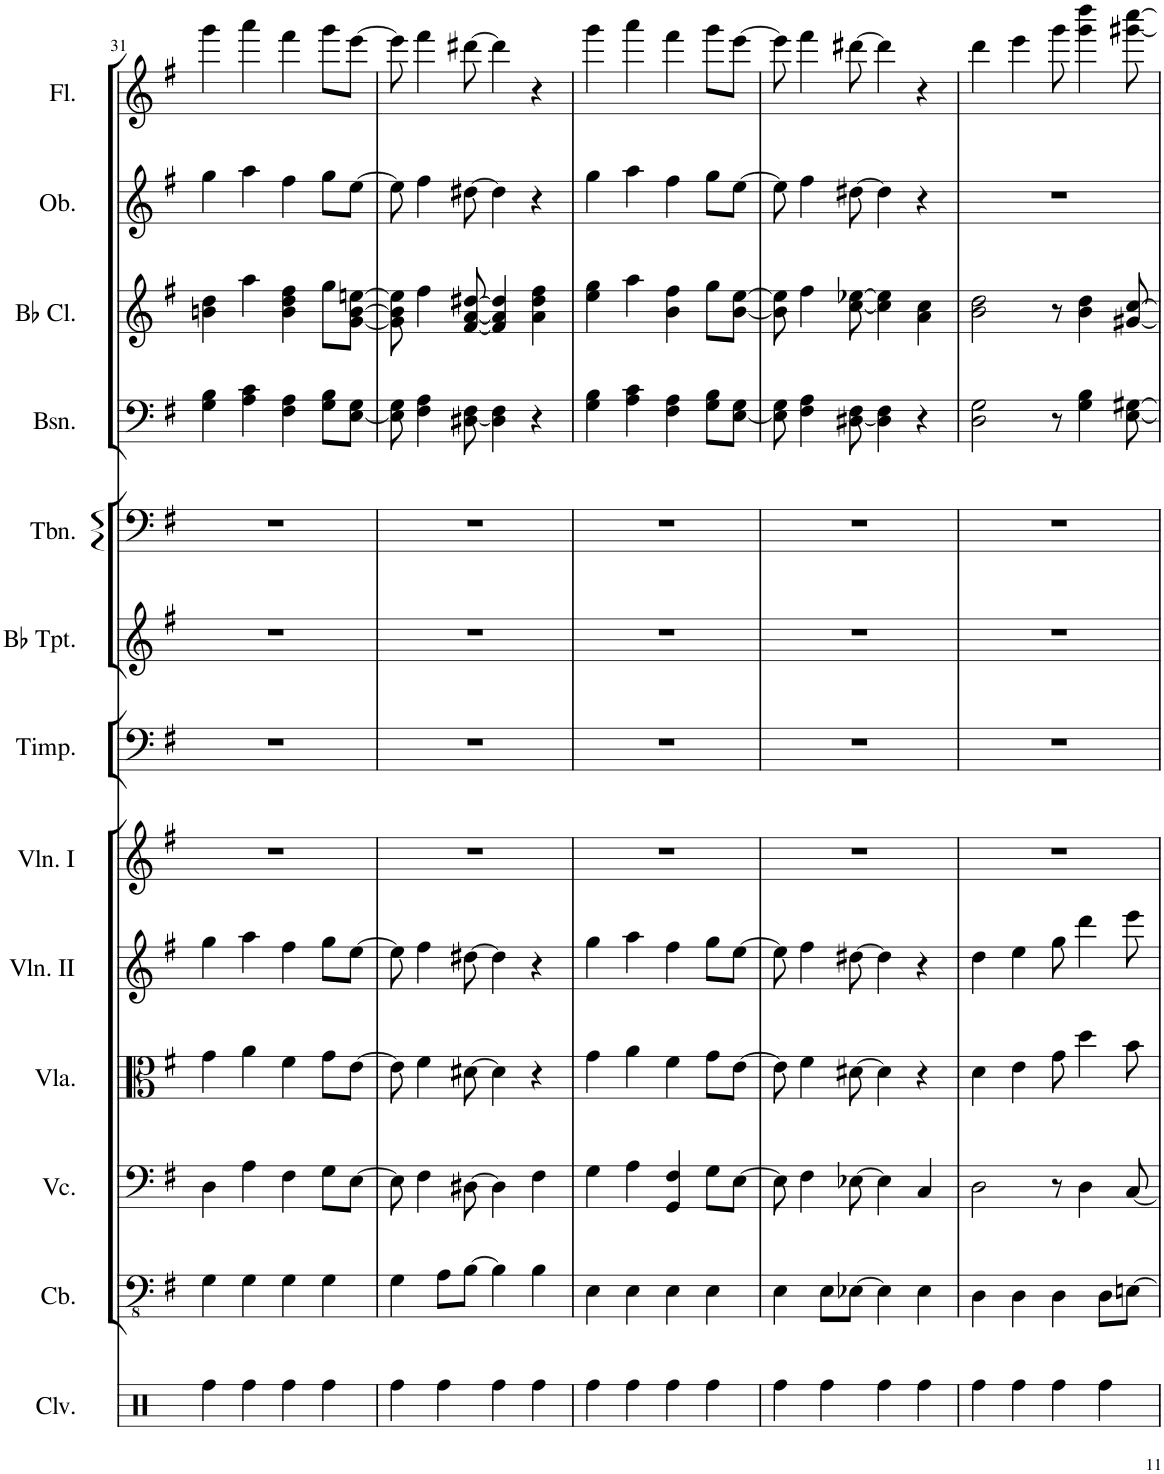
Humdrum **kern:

**kern	**kern	**kern	**kern	**kern	**kern	**kern	**kern	**kern	**kern	**kern	**kern	**kern
*part13	*part12	*part11	*part10	*part9	*part8	*part7	*part6	*part5	*part4	*part3	*part2	*part1
*staff13	*staff12	*staff11	*staff10	*staff9	*staff8	*staff7	*staff6	*staff5	*staff4	*staff3	*staff2	*staff1
*I"Tubular Bells	*I"Contrabasses	*I"Violoncellos	*I"Violas	*I"Violins II	*I"Violins I	*I"Timpani	*I"Trumpets in Bb	*I"Trombone	*I"Bassoons	*I"Clarinets in Bb	*I"Oboes	*I"Flutes
*I'Tu. Be.	*I'Cb.	*I'Vc.	*I'Vla.	*I'Vln. II	*I'Vln. I	*I'Timp.	*	*I'Tbn.	*I'Bsn.	*	*I'Ob.	*I'Fl.
!!LO:PB:g=z
*clefG2	*clefFv4	*clefF4	*clefC3	*clefG2	*clefG2	*clefF4	*clefG2	*clefF4	*clefF4	*clefG2	*clefG2	*clefG2
*	*ITrd7c12	*	*	*	*	*	*ITrd1c2	*	*	*ITrd1c2	*	*
*k[f#]	*k[f#]	*k[f#]	*k[f#]	*k[f#]	*k[f#]	*k[f#]	*k[f#]	*k[f#]	*k[f#]	*k[f#]	*k[f#]	*k[f#]
*M4/4	*M4/4	*M4/4	*M4/4	*M4/4	*M4/4	*M4/4	*M4/4	*M4/4	*M4/4	*M4/4	*M4/4	*M4/4
=31	=31	=31	=31	=31	=31	=31	=31	=31	=31	=31	=31	=31
4bb\	4GG\	4D\	4g\	4gg\	1r	1r	1r	1r	4G\ 4B\	4bn\ 4dd\	4gg\	4ggg\
4bb\	4GG\	4A\	4a\	4aa\	.	.	.	.	4A\ 4c\	4aa\	4aa\	4aaa\
4bb\	4GG\	4F#\	4f#\	4ff#\	.	.	.	.	4F#\ 4A\	4b\ 4dd\ 4ff#\	4ff#\	4fff#\
4bb\	4GG\	8G\L	8g\L	8gg\L	.	.	.	.	8G\ 8B\L	8gg\L	8gg\L	8ggg\L
.	.	[8E\J	[8e\J	[8ee\J	.	.	.	.	[8E\ 8G\J	[8g\ [8b\ [8een\J	[8ee\J	[8eee\J
=32	=32	=32	=32	=32	=32	=32	=32	=32	=32	=32	=32	=32
4bb\	4GG\	8E\]	8e\]	8ee\]	1r	1r	1r	1r	8E\] 8G\	8g\] 8b\] 8ee\]	8ee\]	8eee\]
.	.	4F#\	4f#\	4ff#\	.	.	.	.	4F#\ 4A\	4ff#\	4ff#\	4fff#\
4bb\	8AA\L	.	.	.	.	.	.	.	.	.	.	.
.	[8BB\J	[8D#X\	[8d#X\	[8dd#X\	.	.	.	.	[8D#X\ 8F#\	[8f#/ [8a/ [8dd#X/	[8dd#X\	[8ddd#X\
4bb\	4BB\]	4D#\]	4d#\]	4dd#\]	.	.	.	.	4D#\] 4F#\	4f#/] 4a/] 4dd#/]	4dd#\]	4ddd#\]
4bb\	4BB\	4F#\	4r	4r	.	.	.	.	4r	4a\ 4dd#\ 4ff#\	4r	4r
=33	=33	=33	=33	=33	=33	=33	=33	=33	=33	=33	=33	=33
4bb\	4EE\	4G\	4g\	4gg\	1r	1r	1r	1r	4G\ 4B\	4ee\ 4gg\	4gg\	4ggg\
4bb\	4EE\	4A\	4a\	4aa\	.	.	.	.	4A\ 4c\	4aa\	4aa\	4aaa\
4bb\	4EE\	4GG/ 4F#/	4f#\	4ff#\	.	.	.	.	4F#\ 4A\	4b\ 4ff#\	4ff#\	4fff#\
4bb\	4EE\	8G\L	8g\L	8gg\L	.	.	.	.	8G\ 8B\L	8gg\L	8gg\L	8ggg\L
.	.	[8E\J	[8e\J	[8ee\J	.	.	.	.	[8E\ 8G\J	[8b\ [8ee\J	[8ee\J	[8eee\J
=34	=34	=34	=34	=34	=34	=34	=34	=34	=34	=34	=34	=34
4bb\	4EE\	8E\]	8e\]	8ee\]	1r	1r	1r	1r	8E\] 8G\	8b\] 8ee\]	8ee\]	8eee\]
.	.	4F#\	4f#\	4ff#\	.	.	.	.	4F#\ 4A\	4ff#\	4ff#\	4fff#\
4bb\	8EE\L	.	.	.	.	.	.	.	.	.	.	.
.	[8EE-X\J	[8E-X\	[8d#X\	[8dd#X\	.	.	.	.	[8D#X\ 8F#\	[8cc\ [8ee-X\	[8dd#X\	[8ddd#X\
4bb\	4EE-\]	4E-\]	4d#\]	4dd#\]	.	.	.	.	4D#\] 4F#\	4cc\] 4ee-\]	4dd#\]	4ddd#\]
4bb\	4EE-\	4C/	4r	4r	.	.	.	.	4r	4a\ 4cc\	4r	4r
=35	=35	=35	=35	=35	=35	=35	=35	=35	=35	=35	=35	=35
4bb\	4DD\	2D\	4d\	4dd\	1r	1r	1r	1r	2D\ 2G\	2b\ 2dd\	1r	4ddd\
4bb\	4DD\	.	4e\	4ee\	.	.	.	.	.	.	.	4eee\
4bb\	4DD\	8r	8g\	8gg\	.	.	.	.	8r	8r	.	8ggg\
.	.	4D\	4dd\	4ddd\	.	.	.	.	4G\ 4B\	4b\ 4dd\	.	4ggg\ 4dddd\
4bb\	8DD\L	.	.	.	.	.	.	.	.	.	.	.
.	[8EEn\J	[8C/	8b\	8eee\	.	.	.	.	[8E\ [8G#X\	[8g#X/ [8cc/	.	[8ggg#X\ [8cccc\
=	=	=	=	=	=	=	=	=	=	=	=	=
*-	*-	*-	*-	*-	*-	*-	*-	*-	*-	*-	*-	*-
